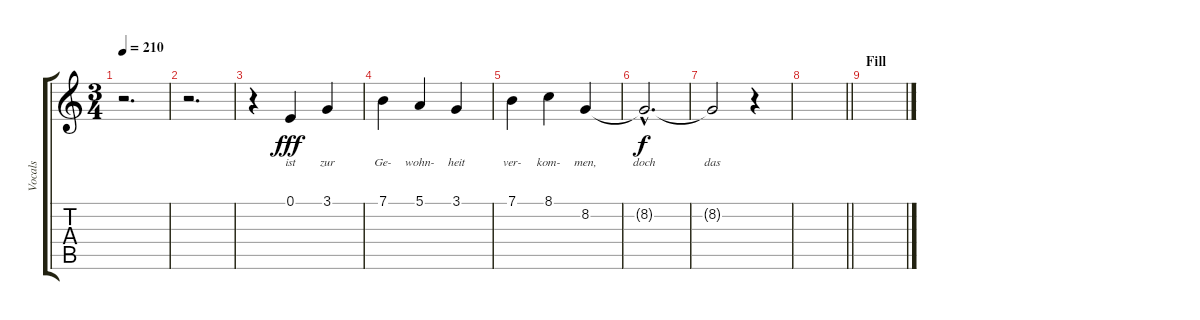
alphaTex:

\track ("Vocals" "Vocals") {instrument sopranosax}
\staff {score tabs}
\tuning (E4 B3 G3 D3 A2 E2) {hide}
\ts (3 4)
\tempo 210
\clef g2
\ks c
r.2{d dy f} |
r.2{d} |
r.4 0.1.4{lyrics (0 "ist") lyrics (1 "") lyrics (2 "") lyrics (3 "") lyrics (4 "") dy fff} 3.1.4{lyrics (0 "zur") lyrics (1 "") lyrics (2 "") lyrics (3 "") lyrics (4 "")} |
7.1.4{lyrics (0 "Ge-") lyrics (1 "") lyrics (2 "") lyrics (3 "") lyrics (4 "")} 5.1.4{lyrics (0 "wohn-") lyrics (1 "") lyrics (2 "") lyrics (3 "") lyrics (4 "")} 3.1.4{lyrics (0 "heit") lyrics (1 "") lyrics (2 "") lyrics (3 "") lyrics (4 "")} |
7.1.4{lyrics (0 "ver-") lyrics (1 "") lyrics (2 "") lyrics (3 "") lyrics (4 "")} 8.1.4{lyrics (0 "kom-") lyrics (1 "") lyrics (2 "") lyrics (3 "") lyrics (4 "")} 8.2.4{lyrics (0 "men,") lyrics (1 "") lyrics (2 "") lyrics (3 "") lyrics (4 "")} |
8.2{hac t}.2{d lyrics (0 "doch") lyrics (1 "") lyrics (2 "") lyrics (3 "") lyrics (4 "") dy f} |
8.2{t}.2{lyrics (0 "das") lyrics (1 "") lyrics (2 "") lyrics (3 "") lyrics (4 "")} r.4 |
\barLineRight lightlight
|
\section ("" "Fill")
